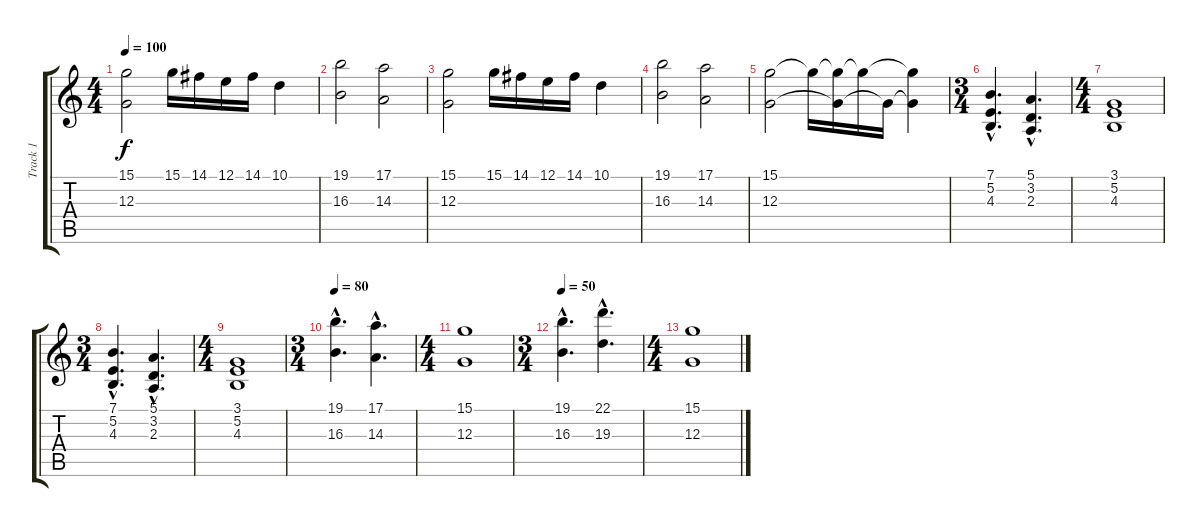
\track ("Track 1" "Track 1") {instrument stringensemble1}
\staff {score tabs}
\tuning (E4 B3 G3 D3 A2 E2) {hide}
\ts (4 4)
\tempo 100
\clef g2
\ks c
(15.1 12.3).2{dy f} 15.1.16 14.1.16 12.1.16 14.1.16 10.1.4 |
(19.1 16.3).2 (17.1 14.3).2 |
(15.1 12.3).2 15.1.16 14.1.16 12.1.16 14.1.16 10.1.4 |
(19.1 16.3).2 (17.1 14.3).2 |
(15.1 12.3).2 15.1{t}.16 (15.1{t} 12.3{t}).16 15.1{t}.16 12.3{t}.16 (15.1{t} 12.3{t}).4 |
\ts (3 4)
(7.1{hac} 5.2{hac} 4.3{hac}).4{d} (5.1{hac} 3.2{hac} 2.3{hac}).4{d} |
\ts (4 4)
(3.1 5.2 4.3).1 |
\ts (3 4)
(7.1{hac} 5.2{hac} 4.3{hac}).4{d} (5.1{hac} 3.2{hac} 2.3{hac}).4{d} |
\ts (4 4)
(3.1 5.2 4.3).1 |
\ts (3 4)
\tempo 80
(19.1{hac} 16.3{hac}).4{d} (17.1{hac} 14.3{hac}).4{d} |
\ts (4 4)
(15.1 12.3).1 |
\ts (3 4)
\tempo 50
(19.1{hac} 16.3{hac}).4{d} (22.1{hac} 19.3{hac}).4{d} |
\ts (4 4)
(15.1 12.3).1
